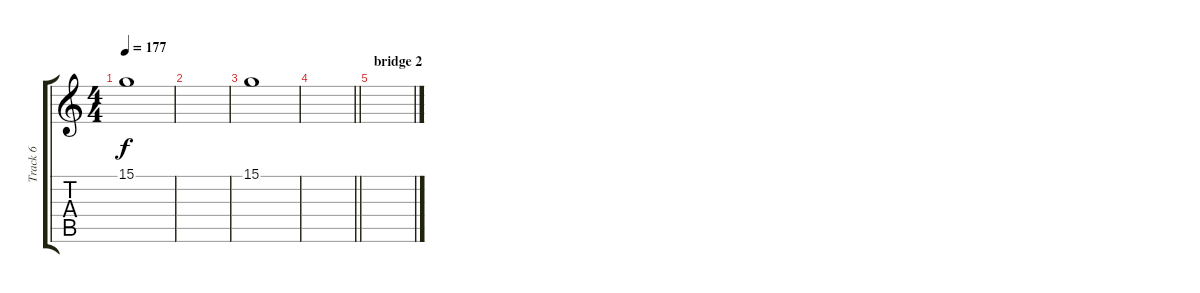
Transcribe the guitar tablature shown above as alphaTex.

\track ("Track 6" "Track 6") {instrument glockenspiel}
\staff {score tabs}
\tuning (E4 B3 G4 D4 A3 E3) {hide}
\ts (4 4)
\tempo 177
\clef g2
\ks c
15.1.1{dy f} |
|
15.1.1 |
\barLineRight lightlight
|
\section ("" "bridge 2")
